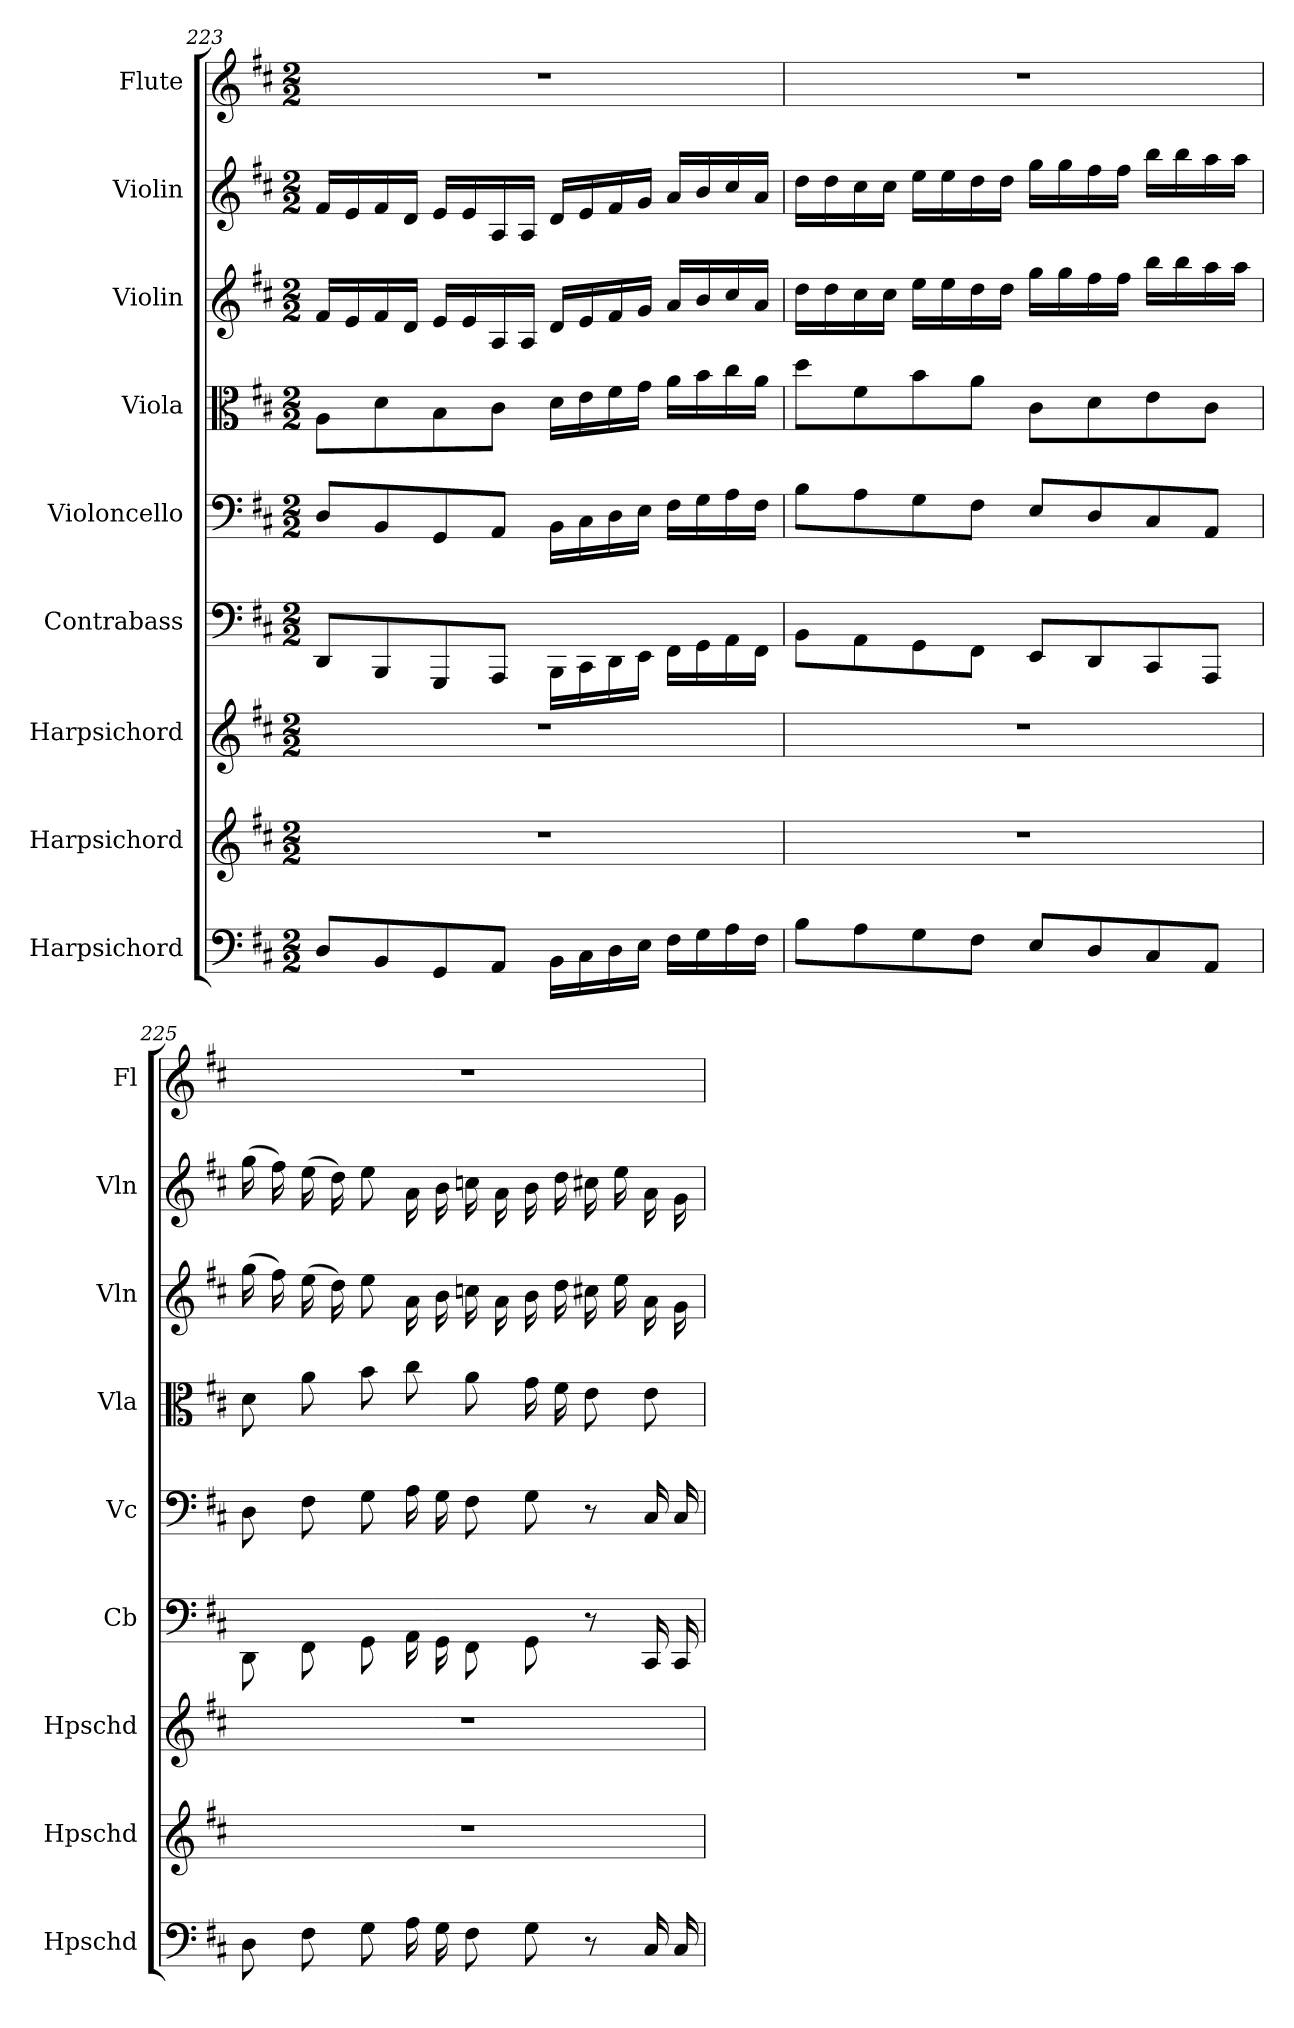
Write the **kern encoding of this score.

**kern	**kern	**kern	**kern	**kern	**kern	**kern	**kern	**kern
*part9	*part8	*part7	*part6	*part5	*part4	*part3	*part2	*part1
*staff9	*staff8	*staff7	*staff6	*staff5	*staff4	*staff3	*staff2	*staff1
*I"Harpsichord	*I"Harpsichord	*I"Harpsichord	*I"Contrabass	*I"Violoncello	*I"Viola	*I"Violin	*I"Violin	*I"Flute
*I'Hpschd	*I'Hpschd	*I'Hpschd	*I'Cb	*I'Vc	*I'Vla	*I'Vln	*I'Vln	*I'Fl
*clefF4	*clefG2	*clefG2	*clefF4	*clefF4	*clefC3	*clefG2	*clefG2	*clefG2
*k[f#c#]	*k[f#c#]	*k[f#c#]	*k[f#c#]	*k[f#c#]	*k[f#c#]	*k[f#c#]	*k[f#c#]	*k[f#c#]
*D:	*D:	*D:	*D:	*D:	*D:	*D:	*D:	*D:
*M2/2	*M2/2	*M2/2	*M2/2	*M2/2	*M2/2	*M2/2	*M2/2	*M2/2
=223	=223	=223	=223	=223	=223	=223	=223	=223
8D/L	1r	1r	8DD/L	8D/L	8A\L	16f#/LL	16f#/LL	1r
.	.	.	.	.	.	16e/	16e/	.
8BB/	.	.	8BBB/	8BB/	8d\	16f#/	16f#/	.
.	.	.	.	.	.	16d/JJ	16d/JJ	.
8GG/	.	.	8GGG/	8GG/	8B\	16e/LL	16e/LL	.
.	.	.	.	.	.	16e/	16e/	.
8AA/J	.	.	8AAA/J	8AA/J	8c#\J	16A/	16A/	.
.	.	.	.	.	.	16A/JJ	16A/JJ	.
16BB\LL	.	.	16BBB\LL	16BB\LL	16d\LL	16d/LL	16d/LL	.
16C#\	.	.	16CC#\	16C#\	16e\	16e/	16e/	.
16D\	.	.	16DD\	16D\	16f#\	16f#/	16f#/	.
16E\JJ	.	.	16EE\JJ	16E\JJ	16g\JJ	16g/JJ	16g/JJ	.
16F#\LL	.	.	16FF#\LL	16F#\LL	16a\LL	16a/LL	16a/LL	.
16G\	.	.	16GG\	16G\	16b\	16b/	16b/	.
16A\	.	.	16AA\	16A\	16cc#\	16cc#/	16cc#/	.
16F#\JJ	.	.	16FF#\JJ	16F#\JJ	16a\JJ	16a/JJ	16a/JJ	.
=224	=224	=224	=224	=224	=224	=224	=224	=224
8B\L	1r	1r	8BB\L	8B\L	8dd\L	16dd\LL	16dd\LL	1r
.	.	.	.	.	.	16dd\	16dd\	.
8A\	.	.	8AA\	8A\	8f#\	16cc#\	16cc#\	.
.	.	.	.	.	.	16cc#\JJ	16cc#\JJ	.
8G\	.	.	8GG\	8G\	8b\	16ee\LL	16ee\LL	.
.	.	.	.	.	.	16ee\	16ee\	.
8F#\J	.	.	8FF#\J	8F#\J	8a\J	16dd\	16dd\	.
.	.	.	.	.	.	16dd\JJ	16dd\JJ	.
8E/L	.	.	8EE/L	8E/L	8c#\L	16gg\LL	16gg\LL	.
.	.	.	.	.	.	16gg\	16gg\	.
8D/	.	.	8DD/	8D/	8d\	16ff#\	16ff#\	.
.	.	.	.	.	.	16ff#\JJ	16ff#\JJ	.
8C#/	.	.	8CC#/	8C#/	8e\	16bb\LL	16bb\LL	.
.	.	.	.	.	.	16bb\	16bb\	.
8AA/J	.	.	8AAA/J	8AA/J	8c#\J	16aa\	16aa\	.
.	.	.	.	.	.	16aa\JJ	16aa\JJ	.
=225	=225	=225	=225	=225	=225	=225	=225	=225
8D\	1r	1r	8DD\	8D\	8d\	(16gg\	(16gg\	1r
.	.	.	.	.	.	16ff#\)	16ff#\)	.
8F#\	.	.	8FF#\	8F#\	8a\	(16ee\	(16ee\	.
.	.	.	.	.	.	16dd\)	16dd\)	.
8G\	.	.	8GG\	8G\	8b\	8ee\	8ee\	.
16A\	.	.	16AA\	16A\	8cc#\	16a\	16a\	.
16G\	.	.	16GG\	16G\	.	16b\	16b\	.
8F#\	.	.	8FF#\	8F#\	8a\	16ccn\	16ccn\	.
.	.	.	.	.	.	16a\	16a\	.
8G\	.	.	8GG\	8G\	16g\	16b\	16b\	.
.	.	.	.	.	16f#\	16dd\	16dd\	.
8r	.	.	8r	8r	8e\	16cc#X\	16cc#X\	.
.	.	.	.	.	.	16ee\	16ee\	.
16C#/	.	.	16CC#/	16C#/	8e\	16a\	16a\	.
16C#/	.	.	16CC#/	16C#/	.	16g\	16g\	.
=	=	=	=	=	=	=	=	=
*-	*-	*-	*-	*-	*-	*-	*-	*-
